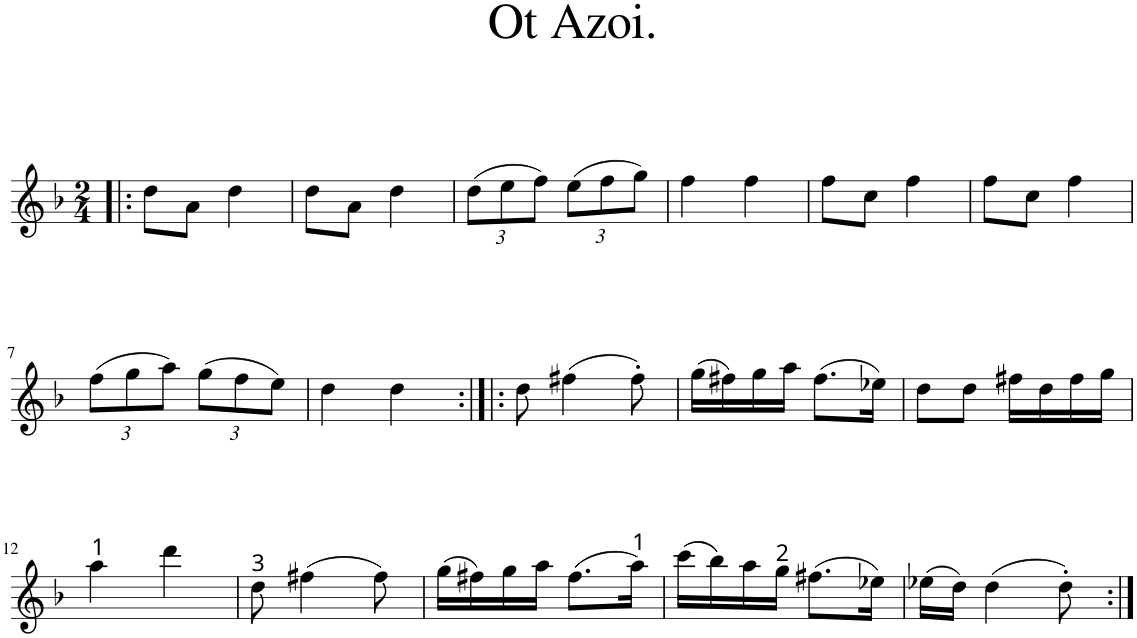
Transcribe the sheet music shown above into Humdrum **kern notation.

**kern
*part1
*staff1
*I"Piano
*I'Pno.
*clefG2
*k[b-]
*d:
*M2/4
=1!|:
8dd\L
8a\J
4dd\
=2
8dd\L
8a\J
4dd\
=3
*Xbrackettup
(12dd\L
12ee\
12ff\J)
(12ee\L
12ff\
12gg\J)
=4
4ff\
4ff\
=5
8ff\L
8cc\J
4ff\
=6
8ff\L
8cc\J
4ff\
!!LO:LB:g=z
=7
(12ff\L
12gg\
12aa\J)
(12gg\L
12ff\
12ee\J)
=8
4dd\
4dd\
=9:|!|:
8dd\
(4ff#X\
8ff#'\)
=10
(16gg\LL
16ff#X\)
16gg\
16aa\JJ
(8.ff#\L
16ee-X\Jk)
=11
8dd\L
8dd\J
16ff#X\LL
16dd\
16ff#\
16gg\JJ
!!LO:LB:g=z
=12
4aa\
4ddd\
=13
8dd\
(4ff#X\
8ff#\)
=14
(16gg\LL
16ff#X\)
16gg\
16aa\JJ
(8.ff#\L
16aa\Jk)
=15
(16ccc\LL
16bb-\)
16aa\
16gg\JJ
(8.ff#X\L
16ee-X\Jk)
=16
(16ee-X\LL
16dd\JJ)
(4dd\
8dd'\)
=:|!
*-
